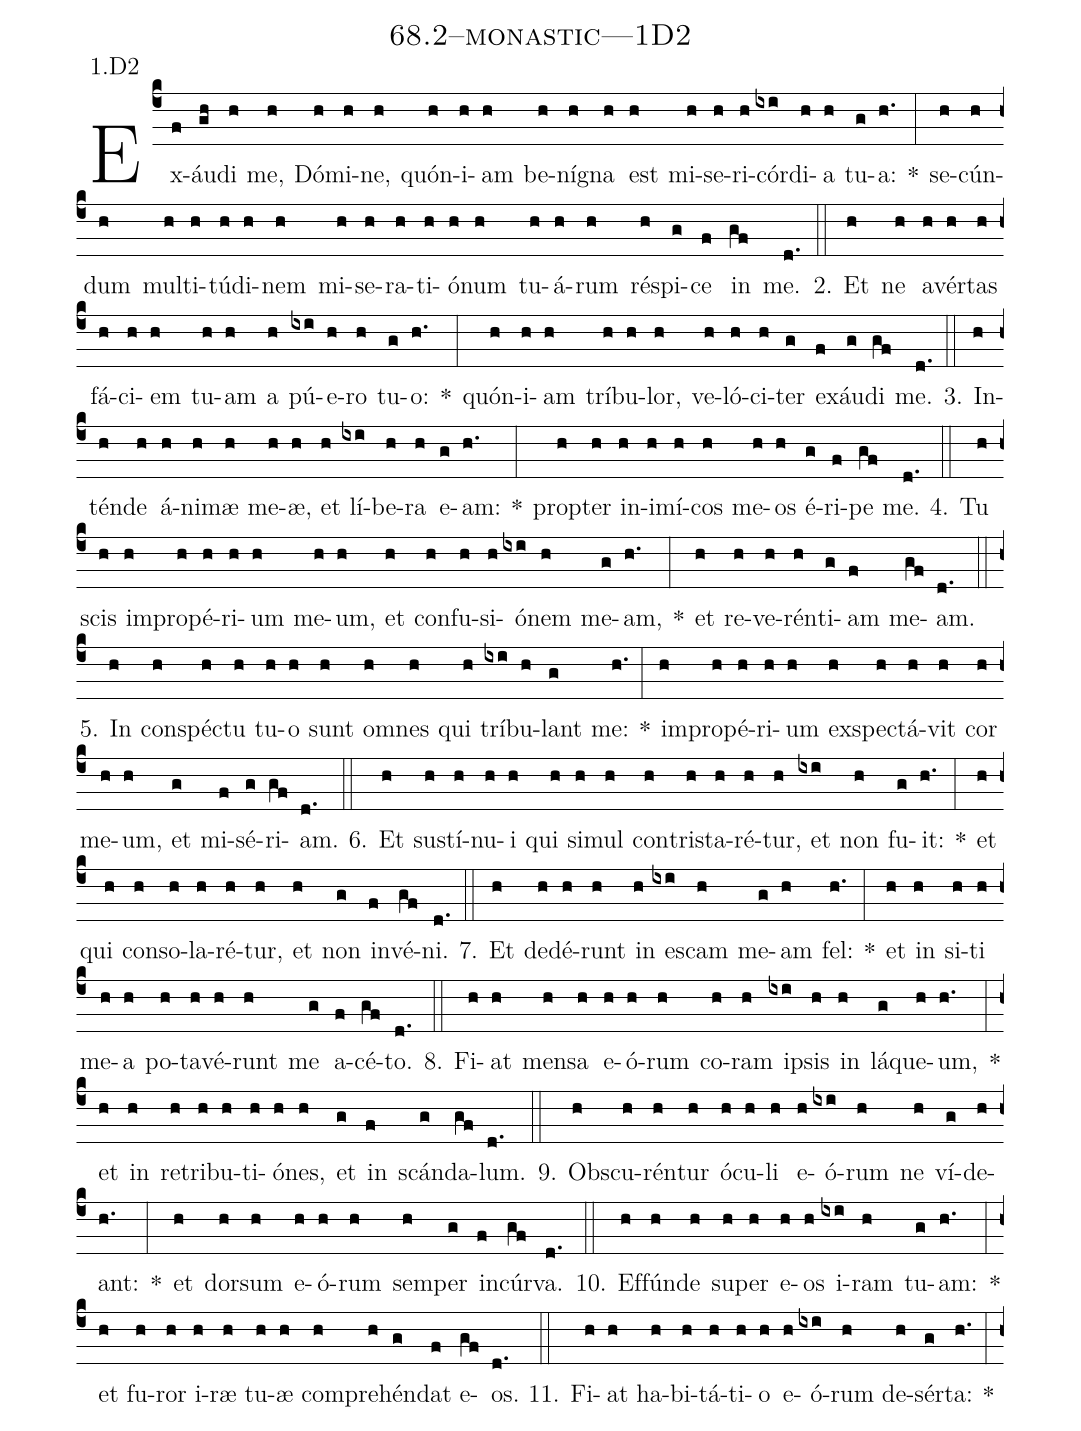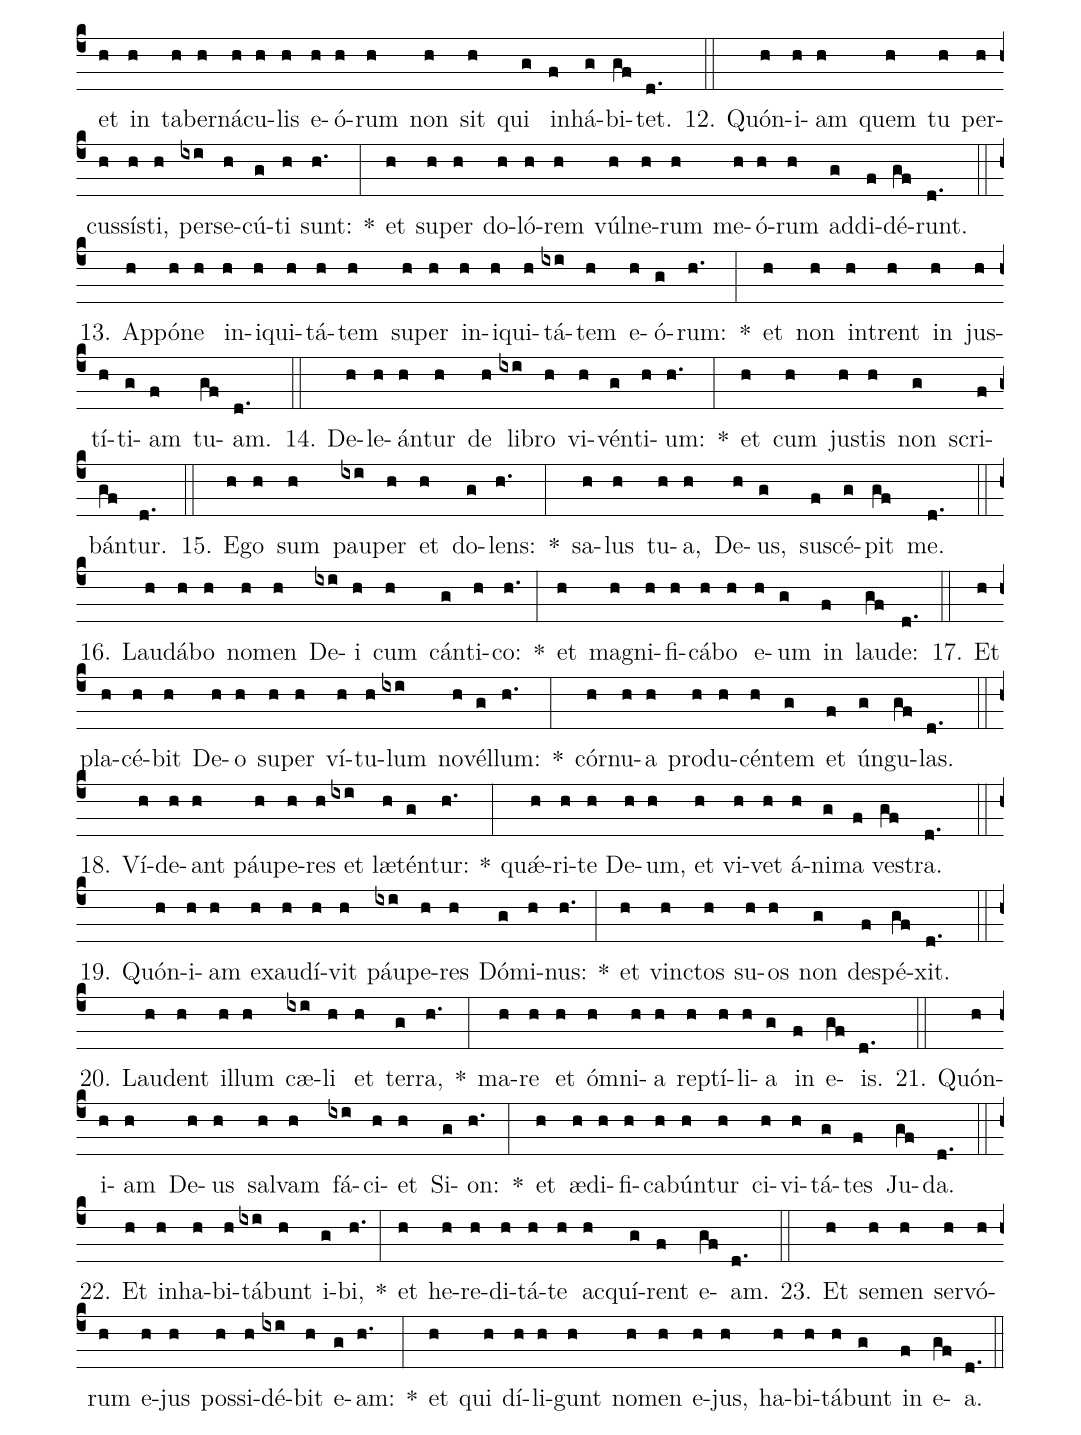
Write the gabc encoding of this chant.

name: 68.2--monastic---1D2;
annotation: 1.D2;
%%
(c4)Ex(f)áu(gh)di(h) me,(h) Dó(h)mi(h)ne,(h) quón(h)i(h)am(h) be(h)ní(h)gna(h) est(h) mi(h)se(h)ri(h)cór(ixi)di(h)a(h) tu(g)a:(h.) *(:) se(h)cún(h)dum(h) mul(h)ti(h)tú(h)di(h)nem(h) mi(h)se(h)ra(h)ti(h)ó(h)num(h) tu(h)á(h)rum(h) ré(h)spi(g)ce(f) in(gf) me.(d.) (::)
2. Et(h) ne(h) a(h)vér(h)tas(h) fá(h)ci(h)em(h) tu(h)am(h) a(h) pú(ixi)e(h)ro(h) tu(g)o:(h.) *(:) quón(h)i(h)am(h) trí(h)bu(h)lor,(h) ve(h)ló(h)ci(h)ter(g) ex(f)áu(g)di(gf) me.(d.) (::)
3. In(h)tén(h)de(h) á(h)ni(h)mæ(h) me(h)æ,(h) et(h) lí(ixi)be(h)ra(h) e(g)am:(h.) *(:) prop(h)ter(h) in(h)i(h)mí(h)cos(h) me(h)os(h) é(g)ri(f)pe(gf) me.(d.) (::)
4. Tu(h) scis(h) im(h)pro(h)pé(h)ri(h)um(h) me(h)um,(h) et(h) con(h)fu(h)si(h)ó(ixi)nem(h) me(g)am,(h.) *(:) et(h) re(h)ve(h)rén(h)ti(g)am(f) me(gf)am.(d.) (::)
5. In(h) con(h)spéc(h)tu(h) tu(h)o(h) sunt(h) om(h)nes(h) qui(h) trí(ixi)bu(h)lant(g) me:(h.) *(:) im(h)pro(h)pé(h)ri(h)um(h) ex(h)spec(h)tá(h)vit(h) cor(h) me(h)um,(h) et(g) mi(f)sé(g)ri(gf)am.(d.) (::)
6. Et(h) sus(h)tí(h)nu(h)i(h) qui(h) si(h)mul(h) con(h)tris(h)ta(h)ré(h)tur,(h) et(ixi) non(h) fu(g)it:(h.) *(:) et(h) qui(h) con(h)so(h)la(h)ré(h)tur,(h) et(h) non(g) in(f)vé(gf)ni.(d.) (::)
7. Et(h) de(h)dé(h)runt(h) in(h) es(ixi)cam(h) me(g)am(h) fel:(h.) *(:) et(h) in(h) si(h)ti(h) me(h)a(h) po(h)ta(h)vé(h)runt(h) me(g) a(f)cé(gf)to.(d.) (::)
8. Fi(h)at(h) men(h)sa(h) e(h)ó(h)rum(h) co(h)ram(h) ip(ixi)sis(h) in(h) lá(g)que(h)um,(h.) *(:) et(h) in(h) re(h)tri(h)bu(h)ti(h)ó(h)nes,(h) et(g) in(f) scán(g)da(gf)lum.(d.) (::)
9. Obs(h)cu(h)rén(h)tur(h) ó(h)cu(h)li(h) e(h)ó(ixi)rum(h) ne(h) ví(g)de(h)ant:(h.) *(:) et(h) dor(h)sum(h) e(h)ó(h)rum(h) sem(h)per(g) in(f)cúr(gf)va.(d.) (::)
10. Ef(h)fún(h)de(h) su(h)per(h) e(h)os(h) i(ixi)ram(h) tu(g)am:(h.) *(:) et(h) fu(h)ror(h) i(h)ræ(h) tu(h)æ(h) com(h)pre(h)hén(g)dat(f) e(gf)os.(d.) (::)
11. Fi(h)at(h) ha(h)bi(h)tá(h)ti(h)o(h) e(h)ó(ixi)rum(h) de(h)sér(g)ta:(h.) *(:) et(h) in(h) ta(h)ber(h)ná(h)cu(h)lis(h) e(h)ó(h)rum(h) non(h) sit(h) qui(g) in(f)há(g)bi(gf)tet.(d.) (::)
12. Quón(h)i(h)am(h) quem(h) tu(h) per(h)cus(h)sís(h)ti,(h) per(ixi)se(h)cú(g)ti(h) sunt:(h.) *(:) et(h) su(h)per(h) do(h)ló(h)rem(h) vúl(h)ne(h)rum(h) me(h)ó(h)rum(h) ad(g)di(f)dé(gf)runt.(d.) (::)
13. Ap(h)pó(h)ne(h) in(h)i(h)qui(h)tá(h)tem(h) su(h)per(h) in(h)i(h)qui(h)tá(ixi)tem(h) e(h)ó(g)rum:(h.) *(:) et(h) non(h) in(h)trent(h) in(h) jus(h)tí(h)ti(g)am(f) tu(gf)am.(d.) (::)
14. De(h)le(h)án(h)tur(h) de(h) li(ixi)bro(h) vi(h)vén(g)ti(h)um:(h.) *(:) et(h) cum(h) jus(h)tis(h) non(g) scri(f)bán(gf)tur.(d.) (::)
15. E(h)go(h) sum(h) pau(ixi)per(h) et(h) do(g)lens:(h.) *(:) sa(h)lus(h) tu(h)a,(h) De(h)us,(g) su(f)scé(g)pit(gf) me.(d.) (::)
16. Lau(h)dá(h)bo(h) no(h)men(h) De(ixi)i(h) cum(h) cán(g)ti(h)co:(h.) *(:) et(h) ma(h)gni(h)fi(h)cá(h)bo(h) e(h)um(g) in(f) lau(gf)de:(d.) (::)
17. Et(h) pla(h)cé(h)bit(h) De(h)o(h) su(h)per(h) ví(h)tu(h)lum(ixi) no(h)vél(g)lum:(h.) *(:) cór(h)nu(h)a(h) pro(h)du(h)cén(h)tem(g) et(f) ún(g)gu(gf)las.(d.) (::)
18. Ví(h)de(h)ant(h) páu(h)pe(h)res(h) et(ixi) læ(h)tén(g)tur:(h.) *(:) quǽ(h)ri(h)te(h) De(h)um,(h) et(h) vi(h)vet(h) á(h)ni(g)ma(f) ves(gf)tra.(d.) (::)
19. Quón(h)i(h)am(h) ex(h)au(h)dí(h)vit(h) páu(ixi)pe(h)res(h) Dó(g)mi(h)nus:(h.) *(:) et(h) vinc(h)tos(h) su(h)os(h) non(g) de(f)spé(gf)xit.(d.) (::)
20. Lau(h)dent(h) il(h)lum(h) cæ(ixi)li(h) et(h) ter(g)ra,(h.) *(:) ma(h)re(h) et(h) óm(h)ni(h)a(h) rep(h)tí(h)li(h)a(g) in(f) e(gf)is.(d.) (::)
21. Quón(h)i(h)am(h) De(h)us(h) sal(h)vam(h) fá(ixi)ci(h)et(h) Si(g)on:(h.) *(:) et(h) æ(h)di(h)fi(h)ca(h)bún(h)tur(h) ci(h)vi(h)tá(g)tes(f) Ju(gf)da.(d.) (::)
22. Et(h) in(h)ha(h)bi(h)tá(ixi)bunt(h) i(g)bi,(h.) *(:) et(h) he(h)re(h)di(h)tá(h)te(h) ac(h)quí(g)rent(f) e(gf)am.(d.) (::)
23. Et(h) se(h)men(h) ser(h)vó(h)rum(h) e(h)jus(h) pos(h)si(h)dé(ixi)bit(h) e(g)am:(h.) *(:) et(h) qui(h) dí(h)li(h)gunt(h) no(h)men(h) e(h)jus,(h) ha(h)bi(h)tá(h)bunt(g) in(f) e(gf)a.(d.) (::)
